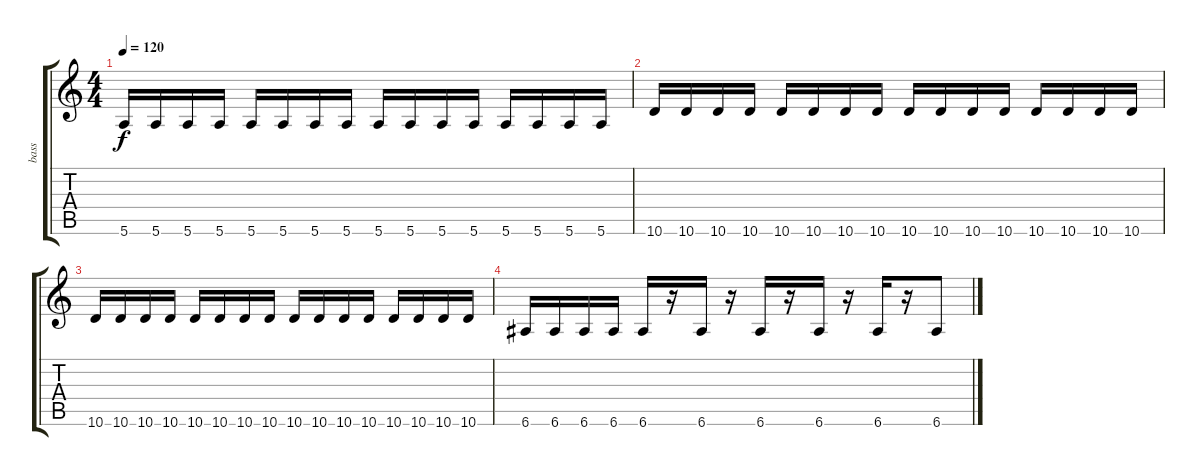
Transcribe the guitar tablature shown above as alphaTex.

\track ("bass" "bass") {instrument slapbass1}
\staff {score tabs}
\tuning (E4 B3 G3 D3 A2 E2) {hide}
\ts (4 4)
\tempo 120
\clef g2
\ks c
5.6.16{dy f} 5.6.16 5.6.16 5.6.16 5.6.16 5.6.16 5.6.16 5.6.16 5.6.16 5.6.16 5.6.16 5.6.16 5.6.16 5.6.16 5.6.16 5.6.16 |
10.6.16 10.6.16 10.6.16 10.6.16 10.6.16 10.6.16 10.6.16 10.6.16 10.6.16 10.6.16 10.6.16 10.6.16 10.6.16 10.6.16 10.6.16 10.6.16 |
10.6.16 10.6.16 10.6.16 10.6.16 10.6.16 10.6.16 10.6.16 10.6.16 10.6.16 10.6.16 10.6.16 10.6.16 10.6.16 10.6.16 10.6.16 10.6.16 |
6.6.16 6.6.16 6.6.16 6.6.16 6.6.16 r.16 6.6.16 r.16 6.6.16 r.16 6.6.16 r.16 6.6.16 r.16 6.6.8
